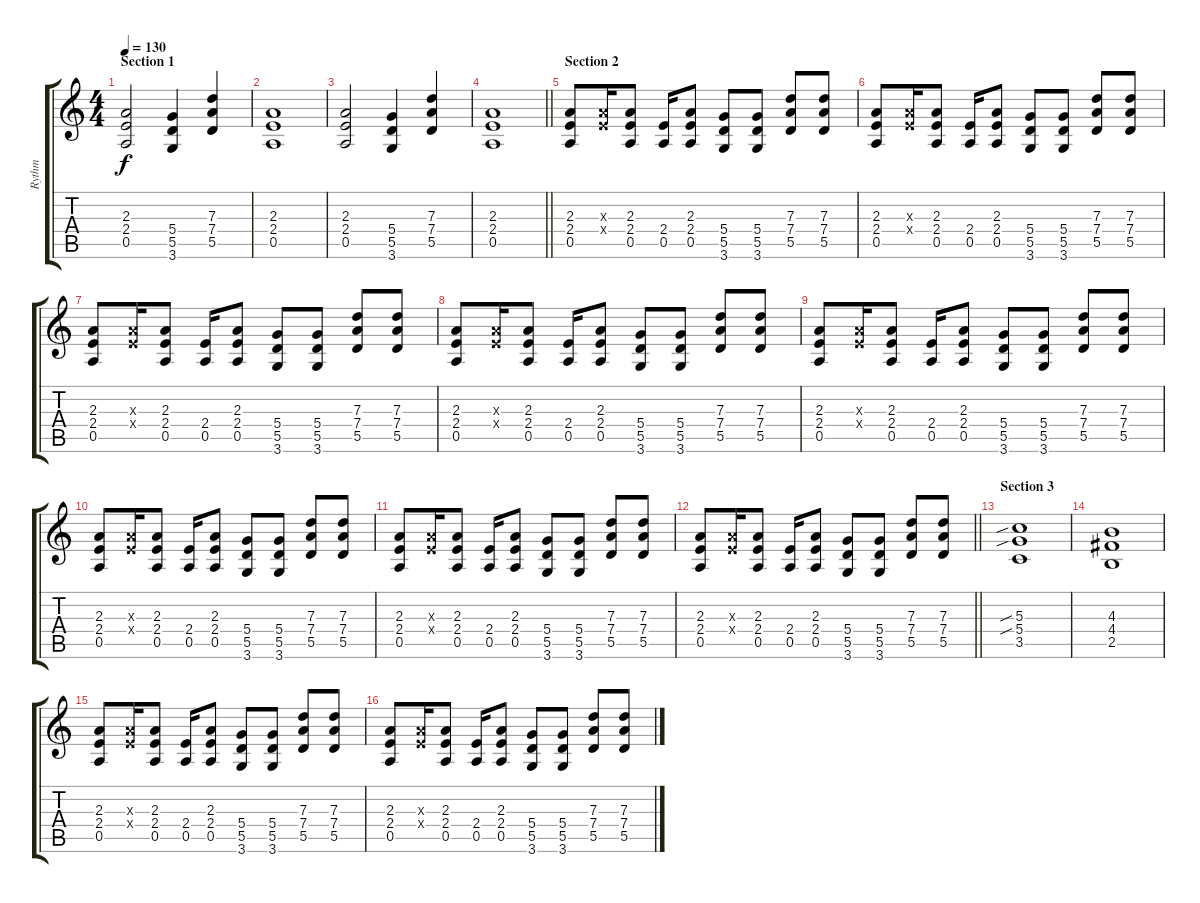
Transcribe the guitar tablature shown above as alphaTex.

\track ("Rythm" "Rythm") {instrument overdrivenguitar}
\staff {score tabs}
\tuning (E4 B3 G3 D3 A2 E2) {hide}
\ts (4 4)
\section ("" "Section 1")
\tempo 130
\clef g2
\ks c
(2.3 2.4 0.5).2{dy f} (5.4 5.5 3.6).4 (7.3 7.4 5.5).4 |
(2.3 2.4 0.5).1 |
(2.3 2.4 0.5).2 (5.4 5.5 3.6).4 (7.3 7.4 5.5).4 |
\barLineRight lightlight
(2.3 2.4 0.5).1 |
\section ("" "Section 2")
(2.3 2.4 0.5).8 (2.3{x} 2.4{x}).16 (2.3 2.4 0.5).8 (2.4 0.5).16 (2.3 2.4 0.5).8 (5.4 5.5 3.6).8 (5.4 5.5 3.6).8 (7.3 7.4 5.5).8 (7.3 7.4 5.5).8 |
(2.3 2.4 0.5).8 (2.3{x} 2.4{x}).16 (2.3 2.4 0.5).8 (2.4 0.5).16 (2.3 2.4 0.5).8 (5.4 5.5 3.6).8 (5.4 5.5 3.6).8 (7.3 7.4 5.5).8 (7.3 7.4 5.5).8 |
(2.3 2.4 0.5).8 (2.3{x} 2.4{x}).16 (2.3 2.4 0.5).8 (2.4 0.5).16 (2.3 2.4 0.5).8 (5.4 5.5 3.6).8 (5.4 5.5 3.6).8 (7.3 7.4 5.5).8 (7.3 7.4 5.5).8 |
(2.3 2.4 0.5).8 (2.3{x} 2.4{x}).16 (2.3 2.4 0.5).8 (2.4 0.5).16 (2.3 2.4 0.5).8 (5.4 5.5 3.6).8 (5.4 5.5 3.6).8 (7.3 7.4 5.5).8 (7.3 7.4 5.5).8 |
(2.3 2.4 0.5).8 (2.3{x} 2.4{x}).16 (2.3 2.4 0.5).8 (2.4 0.5).16 (2.3 2.4 0.5).8 (5.4 5.5 3.6).8 (5.4 5.5 3.6).8 (7.3 7.4 5.5).8 (7.3 7.4 5.5).8 |
(2.3 2.4 0.5).8 (2.3{x} 2.4{x}).16 (2.3 2.4 0.5).8 (2.4 0.5).16 (2.3 2.4 0.5).8 (5.4 5.5 3.6).8 (5.4 5.5 3.6).8 (7.3 7.4 5.5).8 (7.3 7.4 5.5).8 |
(2.3 2.4 0.5).8 (2.3{x} 2.4{x}).16 (2.3 2.4 0.5).8 (2.4 0.5).16 (2.3 2.4 0.5).8 (5.4 5.5 3.6).8 (5.4 5.5 3.6).8 (7.3 7.4 5.5).8 (7.3 7.4 5.5).8 |
\barLineRight lightlight
(2.3 2.4 0.5).8 (2.3{x} 2.4{x}).16 (2.3 2.4 0.5).8 (2.4 0.5).16 (2.3 2.4 0.5).8 (5.4 5.5 3.6).8 (5.4 5.5 3.6).8 (7.3 7.4 5.5).8 (7.3 7.4 5.5).8 |
\section ("" "Section 3")
(5.3{sib} 5.4{sib} 3.5).1 |
(4.3 4.4 2.5).1 |
(2.3 2.4 0.5).8 (2.3{x} 2.4{x}).16 (2.3 2.4 0.5).8 (2.4 0.5).16 (2.3 2.4 0.5).8 (5.4 5.5 3.6).8 (5.4 5.5 3.6).8 (7.3 7.4 5.5).8 (7.3 7.4 5.5).8 |
(2.3 2.4 0.5).8 (2.3{x} 2.4{x}).16 (2.3 2.4 0.5).8 (2.4 0.5).16 (2.3 2.4 0.5).8 (5.4 5.5 3.6).8 (5.4 5.5 3.6).8 (7.3 7.4 5.5).8 (7.3 7.4 5.5).8
